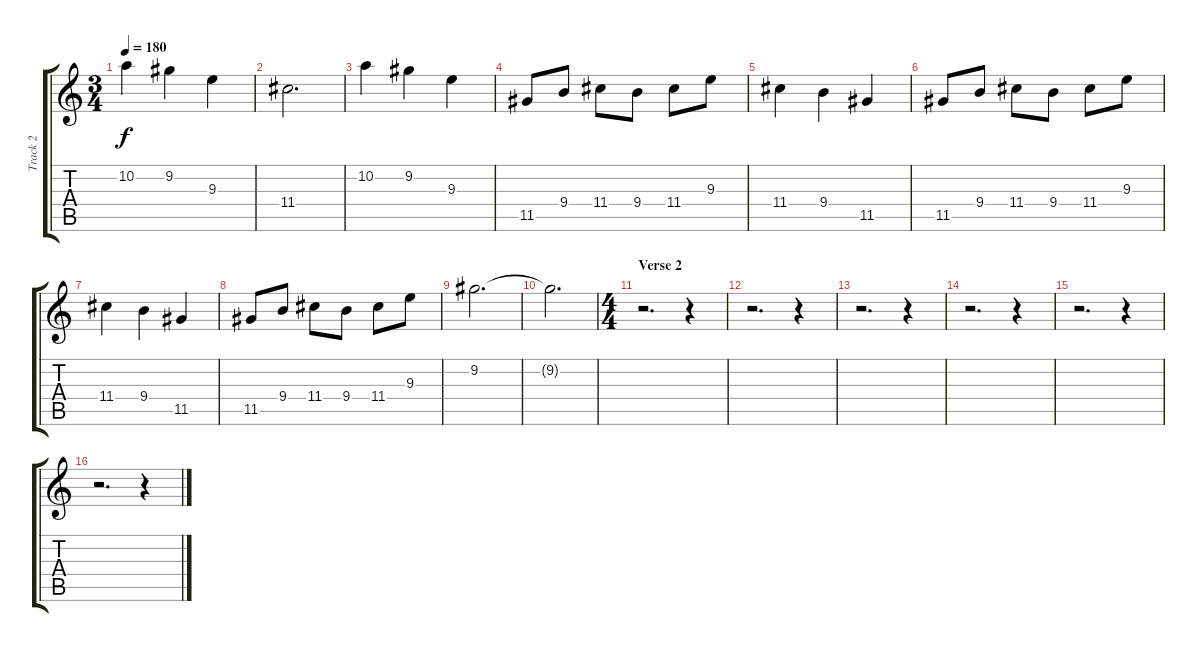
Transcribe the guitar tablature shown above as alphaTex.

\track ("Track 2" "Track 2") {instrument distortionguitar}
\staff {score tabs}
\tuning (E4 B3 G3 D3 A2 E2) {hide}
\ts (3 4)
\tempo 180
\clef g2
\ks c
10.2.4{dy f} 9.2.4 9.3.4 |
11.4.2{d} |
10.2.4 9.2.4 9.3.4 |
11.5.8 9.4.8 11.4.8 9.4.8 11.4.8 9.3.8 |
11.4.4 9.4.4 11.5.4 |
11.5.8 9.4.8 11.4.8 9.4.8 11.4.8 9.3.8 |
11.4.4 9.4.4 11.5.4 |
11.5.8 9.4.8 11.4.8 9.4.8 11.4.8 9.3.8 |
9.2.2{d} |
9.2{t}.2{d} |
\ts (4 4)
\section ("" "Verse 2")
r.2{d} r.4 |
r.2{d} r.4 |
r.2{d} r.4 |
r.2{d} r.4 |
r.2{d} r.4 |
r.2{d} r.4
